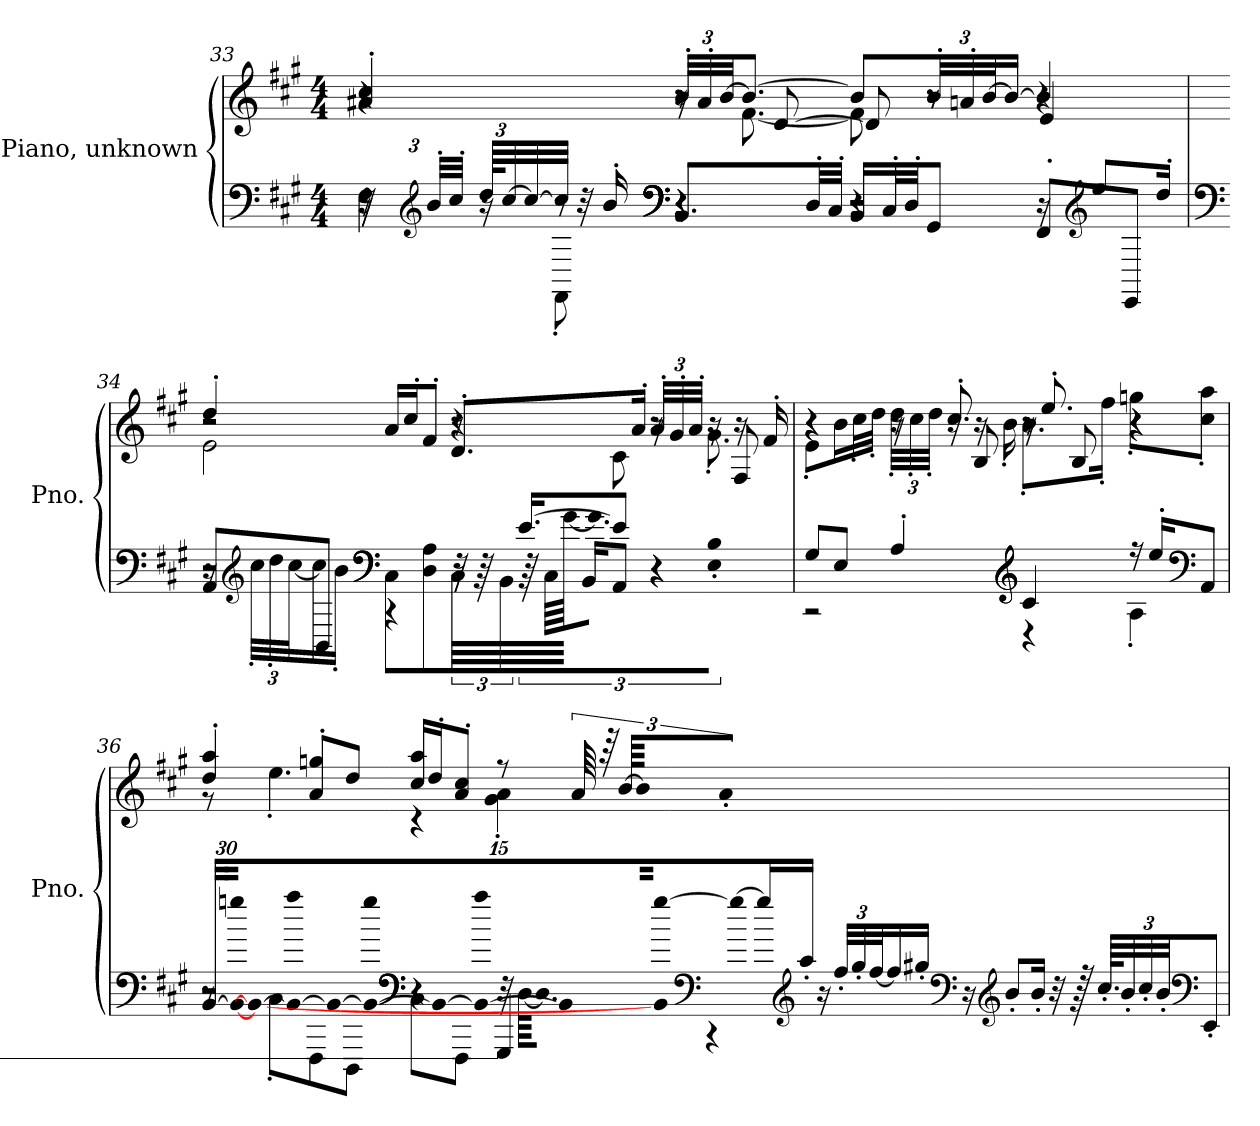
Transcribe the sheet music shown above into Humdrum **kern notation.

**kern	**kern
*part1	*part1
*staff2	*staff1
*I"Piano, unknown	*
*I'Pno.	*
!!LO:LB:g=z
*clefF4	*clefG2
*k[f#c#g#]	*k[f#c#g#]
*M4/4	*M4/4
=33	=33
*^	*^
*	*^	*	*^
*	*	*^	*	*	*
16r	4F#\	48r	8r	4a#X/' 4cc#/'	4r	4r
*clefG2	*	*	*	*	*	*
.	.	48b'/LLL	.	.	.	.
.	.	48cc#'/JJJ	.	.	.	.
*Xbrackettup	*	*	*	*	*	*
96dd/KLLL	.	16r	.	.	.	.
[48cc#/	.	.	.	.	.	.
32cc#/_	.	.	.	.	.	.
32cc#/JJJ]	.	8r	8FF#'\	.	.	.
32r	.	.	.	.	.	.
16b'/	.	.	.	.	.	.
*clefF4	*	*	*	*	*	*
*	*	*	*	*Xbrackettup	*	*
4r	4r	8.BB/L	4r	48b'/LLL	16r	8r
.	.	.	.	48a#'/	.	.
.	.	.	.	[48b/JJ	.	.
.	.	.	.	8.b/J_	[8.f#\	.
.	.	.	.	.	.	[8d/
.	.	32D'/LL	.	.	.	.
.	.	32C#'/JJJ	.	.	.	.
4r	2r	16BB/LL	2r	8b/L]	8f#\]	8d/]
.	.	32C#'/L	.	.	.	.
.	.	32D'/JJ	.	.	.	.
.	.	8GG#/J	.	48b'/LL	8r	8r
.	.	.	.	48an'/	.	.
.	.	.	.	[48b/J	.	.
.	.	.	.	16b/JJ_	.	.
16r	.	8FF#'/L	.	4b/]	4r	4e/
*clefG2	*	*	*	*	*	*
8ee/L	.	.	.	.	.	.
.	.	8EE/J	.	.	.	.
16dd'/Jk	.	.	.	.	.	.
*v	*v	*v	*v	*	*	*
!!LO:LB:g=z	!!	!!
=34	=34	=34	=34
*clefF4	*	*	*
*^	*	*	*
*	*^	*	*	*
2r	16r	8AA/L	4dd'/	2e\	2r
*clefG2	*	*	*	*	*
.	48cc#'\LLL	.	.	.	.
.	48dd'\	.	.	.	.
.	[48cc#\J	.	.	.	.
.	16cc#\]	8BB/J	.	.	.
.	16b'\JJ	.	.	.	.
*clefF4	*	*	*	*	*
.	8C#\L	4r	16a/LL	.	.
.	.	.	16cc#'/J	.	.
.	8D\ 8A\	.	8f#'/J	.	.
*	*brackettup	*	*	*	*
32r	96C#\Jkkk	16r	8.d'/L	8r	4r
.	96r	.	.	.	.
.	96BB\	.	.	.	.
[16.e/KL	96r	.	.	.	.
.	96C#\LLLL	.	.	.	.
.	[96g#\JJJ	.	.	.	.
.	8.g#\J]	16BB/KL	.	.	.
8e/J]	.	8AA/J	.	8c#\	.
.	.	.	16a'/Jk	.	.
4r	4E\' 4B\'	4r	48a'/LLL	16r	8r
.	.	.	48g#'/	.	.
.	.	.	48a'/JJJ	.	.
.	.	.	16r	8.g#'\	.
.	.	.	16r	.	8F#/
.	.	.	16f#'/	.	.
*	*v	*v	*	*	*
!!LO:LB:g=z	!!	!!
=35	=35	=35	=35	=35
8G#/L	2r	4r	8e'\L	4r
8E/J	.	.	16b\L	.
.	.	.	32cc#'\L	.
.	.	.	32dd'\JJJ	.
4A'/	.	16r	48dd'\LLL	8r
.	.	.	48cc#'\	.
.	.	.	48dd'\JJJ	.
.	.	8.cc#'/	16r	.
.	.	.	16r	8B/
.	.	.	16b'\	.
*clefG2	*	*	*	*
4c#/	4r	16r	8.b'\L	8r
.	.	8.ee'/	.	.
.	.	.	.	8B/
.	.	.	16ff#'\Jk	.
16r	4A'\	4r	8ggn'\L	4r
16ee'/KL	.	.	.	.
*clefF4	*	*	*	*
8AA/J	.	.	8cc#\' 8aa\'J	.
*v	*v	*	*	*
*	*v	*v	*v
!!LO:LB:g=z
=36	=36
*Xbrackettup	*
*	*^
!LO:N:vis=64	!	!
*^	*	*
*	*^	*	*
[960%17BB/LLLL	8r	2r	4dd/' 4aa/'	8r
!LO:N:vis=64	!	!	!	!
960%17BB/_ 960%17ggn/	.	.	.	.
1920ryy	.	.	.	.
!LO:N:vis=256	!	!	!	!
1920%17BB/L_	.	.	.	.
!LO:N:vis=256	!	!	!	!
1920%17BB/_ 1920%17aa/	.	.	.	.
!LO:N:vis=256	!	!	!	!
1920%17BB/_	.	.	.	.
!LO:N:vis=256	!	!	!	!
1920%17BB/_ 1920%17gg/	.	.	.	.
!LO:N:vis=256	!	!	!	!
1920%17BB/_	.	.	.	.
!LO:N:vis=256	!	!	!	!
1920%17BB/_ 1920%17aa/J	.	.	.	.
!LO:N:vis=64	!	!	!	!
960%17BB/_	.	.	.	.
1920ryy	.	.	.	.
!LO:N:vis=256	!	!	!	!
1920%17BB/] [1920%17gg/L	.	.	.	.
!LO:N:vis=256	!	!	!	!
1920%17gg/JJJ_	.	.	.	.
16gg/]	8C#'\L	.	.	4.ee'\
*clefG2	*	*	*	*
16aa'/JJ	.	.	.	.
16r	8D\	.	8a/' 8ggn/'L	.
48ff#'/LLL	.	.	.	.
48gg'/	.	.	.	.
[48ff#/J	.	.	.	.
16ff#/]	8BB\J	.	8dd/J	.
16gg#X'/JJ	.	.	.	.
*clefF4	*	*	*	*
16r	8C#\L	4r	16cc#/ 16aa/LL	4r
*clefG2	*	*	*	*
8b'/L	.	.	16dd'/J	.
.	8D\J	.	8a/' 8cc#/'J	.
16b'/Jk	.	.	.	.
*	*brackettup	*	*	*
32r	48r	4E/	8r	4g#\' 4a\'
.	[96b\KKLL	.	.	.
128r	16.b\JJ]	.	.	.
64.cc#'/KLLL	.	.	.	.
*Xbrackettup	*	*	*	*
48b'/	.	.	.	.
48cc#'/	.	.	.	.
48b'/JJ	.	.	.	.
*clefF4	*	*	*	*
*	*	*	*brackettup	*
8EE'/J	8r	.	96a/	.
.	.	.	96r	.
.	.	.	[96b/KLLL	.
.	.	.	32b/J]	.
.	.	.	16a'/JJ	.
*v	*v	*v	*	*
*	*v	*v
=	=
*-	*-
